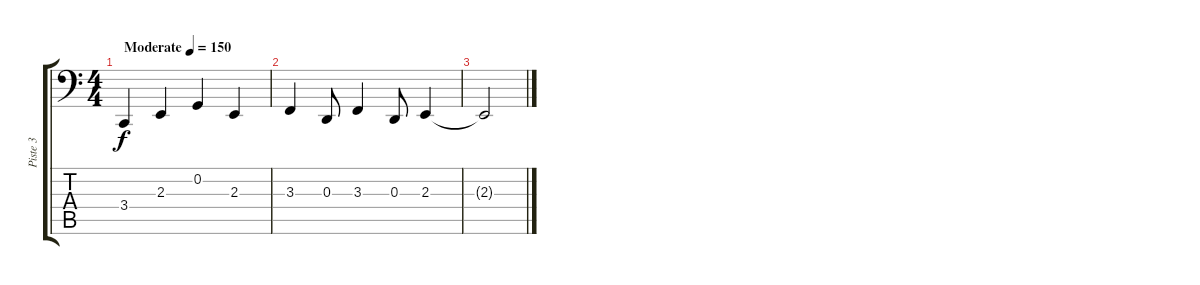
\track ("Piste 3" "Piste 3") {instrument lead8bassandlead}
\staff {score tabs}
\tuning (C3 G2 D2 A1 E1 B0) {hide}
\ts (4 4)
\tempo (150 "Moderate")
\clef f4
\ks c
3.4.4{dy f instrument lead8bassandlead} 2.3.4 0.2.4 2.3.4 |
3.3.4 0.3.8 3.3.4 0.3.8 2.3.4 |
2.3{t}.2
